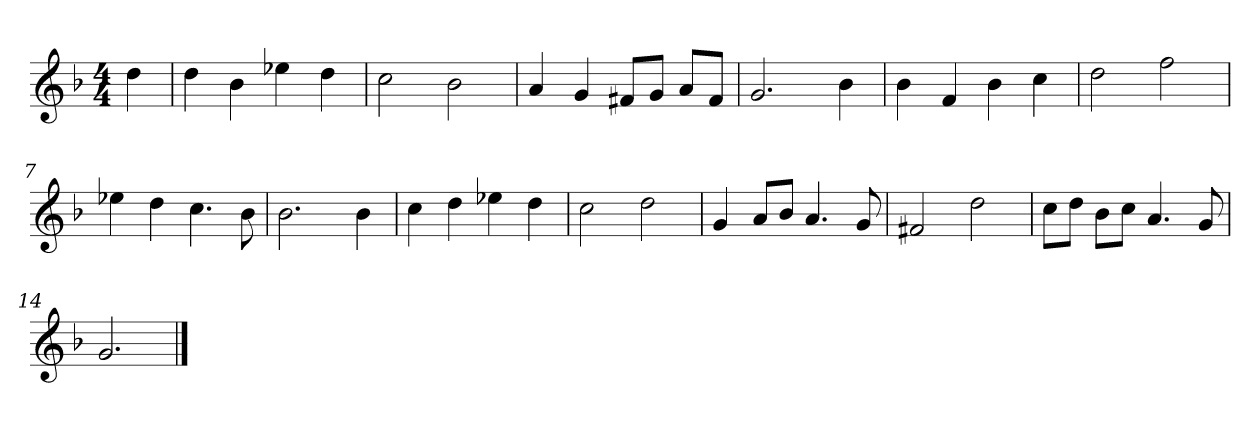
**kern
*part1
*staff1
*k[b-]
*M4/4
*MM120
=
4dd
=1
4dd
4b-
4ee-X
4dd
=2
2cc
2b-
=3
4a
4g
8f#XL
8gJ
8aL
8f#J
=4
2.g
4b-
=5
4b-
4f
4b-
4cc
=6
2dd
2ff
=7
4ee-X
4dd
4.cc
8b-
=8
2.b-
4b-
=9
4cc
4dd
4ee-X
4dd
=10
2cc
2dd
=11
4g
8aL
8b-J
4.a
8g
=12
2f#X
2dd
=13
8ccL
8ddJ
8b-L
8ccJ
4.a
8g
=14
2.g
==
*-
